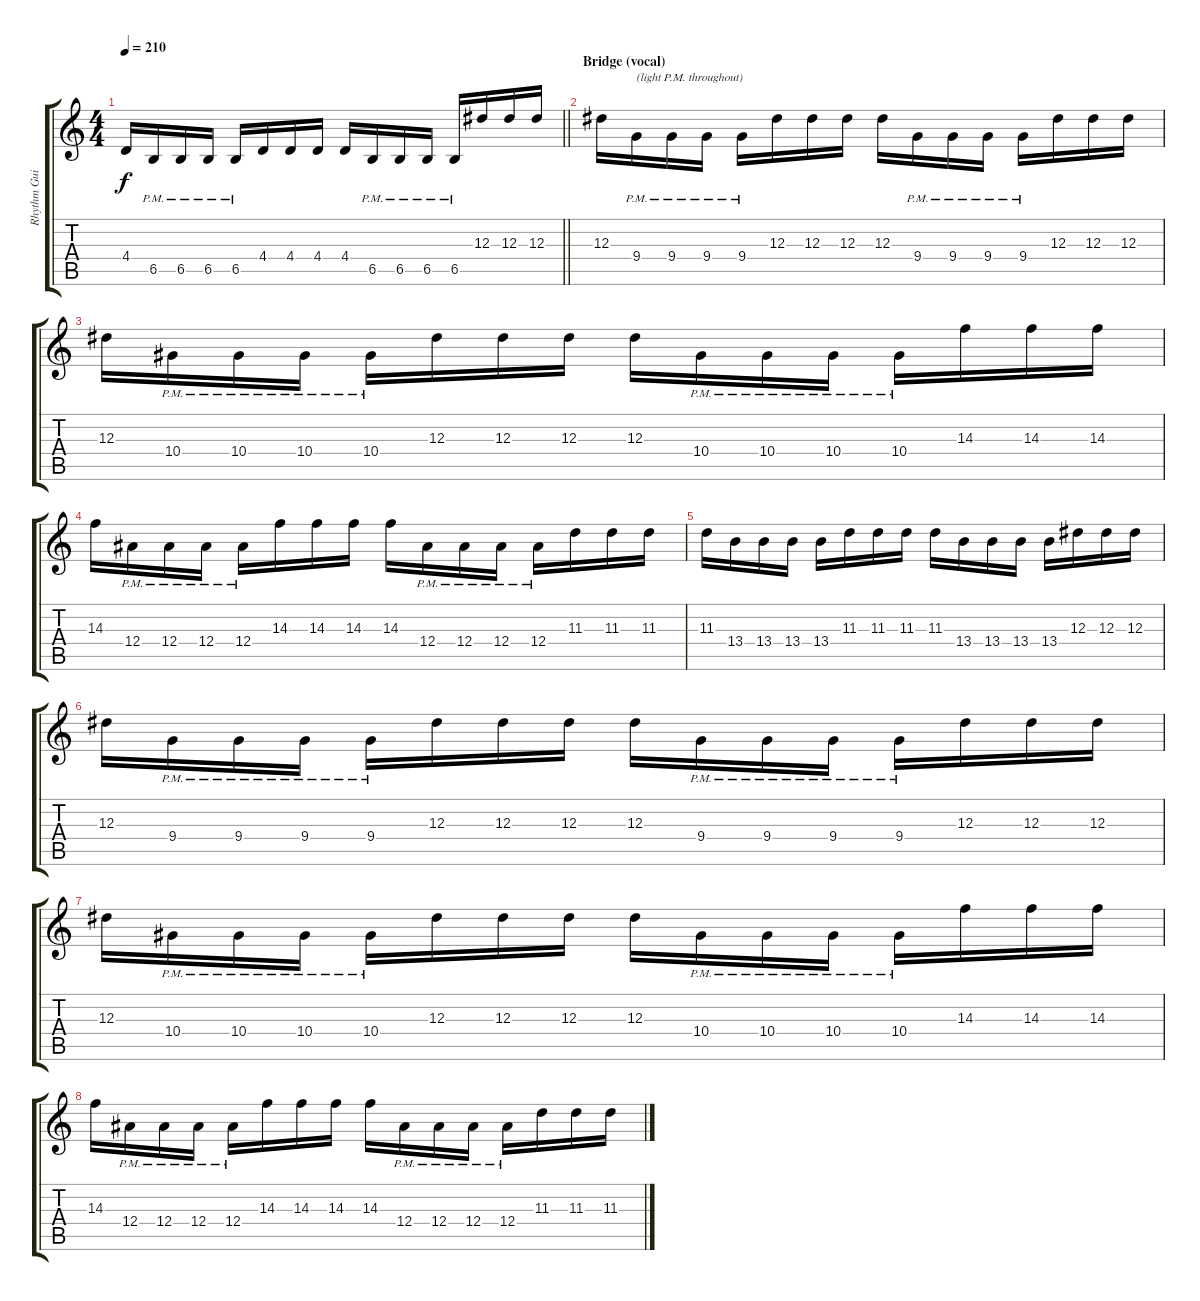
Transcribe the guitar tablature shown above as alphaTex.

\track ("Rhythm Guitar I" "Rhythm Gui") {instrument distortionguitar}
\staff {score tabs}
\tuning (C4 G3 Eb3 Bb2 F2 C2) {hide}
\ts (4 4)
\tempo 210
\clef g2
\barLineRight lightlight
\ks c
4.4.16{dy f} 6.5{pm}.16 6.5{pm}.16 6.5{pm}.16 6.5{pm}.16 4.4.16 4.4.16 4.4.16 4.4.16 6.5{pm}.16 6.5{pm}.16 6.5{pm}.16 6.5{pm}.16 12.3.16{volume 13} 12.3.16 12.3.16 |
\section ("" "Bridge (vocal)")
12.3.16 9.4{pm}.16{txt "(light P.M. throughout)"} 9.4{pm}.16 9.4{pm}.16 9.4{pm}.16 12.3.16 12.3.16 12.3.16 12.3.16 9.4{pm}.16 9.4{pm}.16 9.4{pm}.16 9.4{pm}.16 12.3.16 12.3.16 12.3.16 |
12.3.16 10.4{pm}.16 10.4{pm}.16 10.4{pm}.16 10.4{pm}.16 12.3.16 12.3.16 12.3.16 12.3.16 10.4{pm}.16 10.4{pm}.16 10.4{pm}.16 10.4{pm}.16 14.3.16 14.3.16 14.3.16 |
14.3.16 12.4{pm}.16 12.4{pm}.16 12.4{pm}.16 12.4{pm}.16 14.3.16 14.3.16 14.3.16 14.3.16 12.4{pm}.16 12.4{pm}.16 12.4{pm}.16 12.4{pm}.16 11.3.16 11.3.16 11.3.16 |
11.3.16 13.4.16 13.4.16 13.4.16 13.4.16 11.3.16 11.3.16 11.3.16 11.3.16 13.4.16 13.4.16 13.4.16 13.4.16 12.3.16 12.3.16 12.3.16 |
12.3.16 9.4{pm}.16 9.4{pm}.16 9.4{pm}.16 9.4{pm}.16 12.3.16 12.3.16 12.3.16 12.3.16 9.4{pm}.16 9.4{pm}.16 9.4{pm}.16 9.4{pm}.16 12.3.16 12.3.16 12.3.16 |
12.3.16 10.4{pm}.16 10.4{pm}.16 10.4{pm}.16 10.4{pm}.16 12.3.16 12.3.16 12.3.16 12.3.16 10.4{pm}.16 10.4{pm}.16 10.4{pm}.16 10.4{pm}.16 14.3.16 14.3.16 14.3.16 |
14.3.16 12.4{pm}.16 12.4{pm}.16 12.4{pm}.16 12.4{pm}.16 14.3.16 14.3.16 14.3.16 14.3.16 12.4{pm}.16 12.4{pm}.16 12.4{pm}.16 12.4{pm}.16 11.3.16 11.3.16 11.3.16
